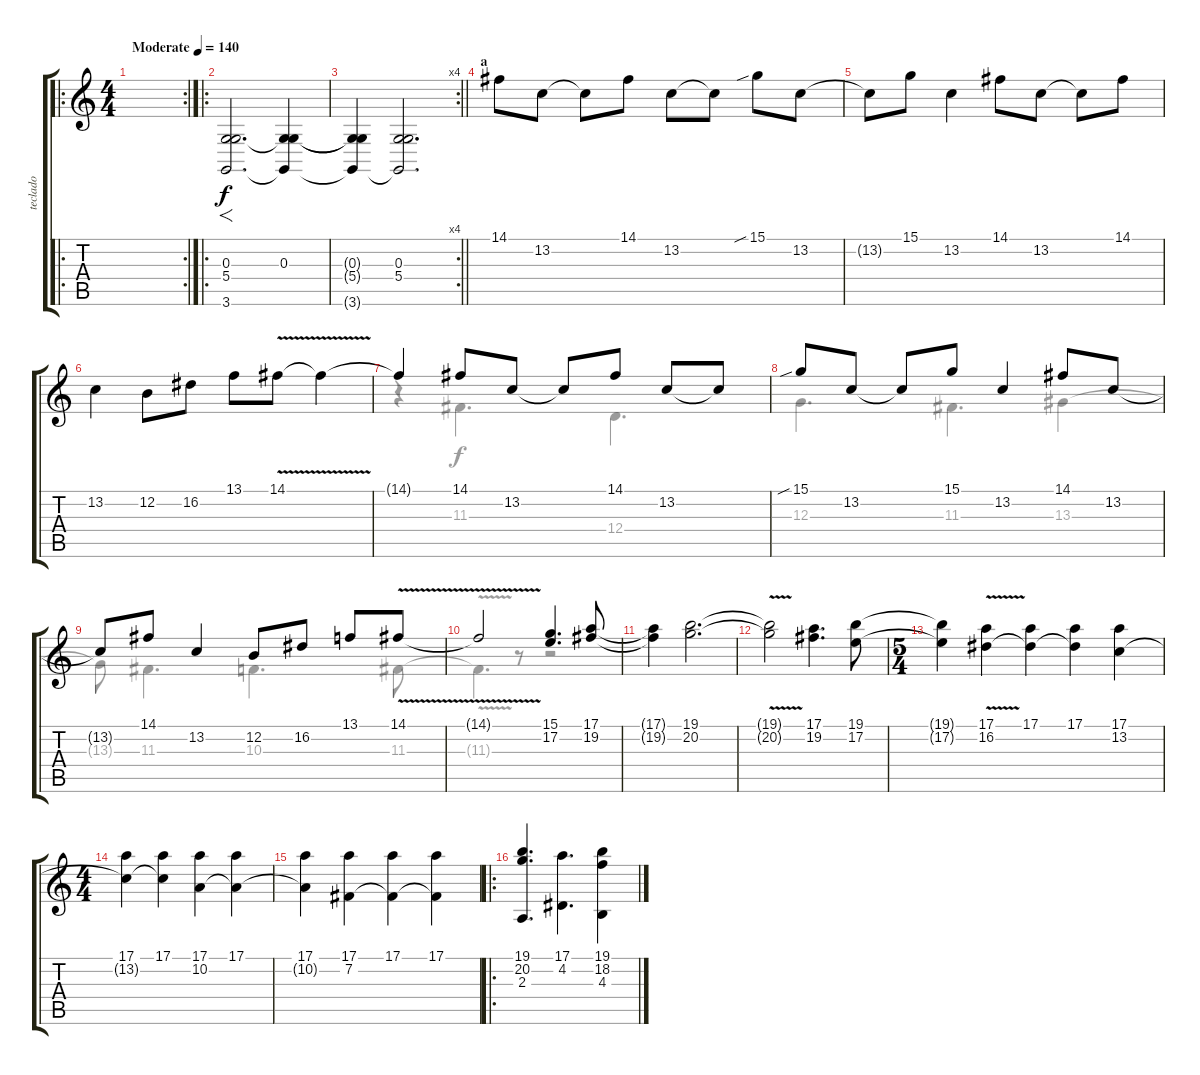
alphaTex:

\track ("teclado" "teclado") {instrument lead2sawtooth}
\staff {score tabs}
\tuning (E4 B3 G3 D3 A2 E2) {hide}
\voice
\ro
\rc 2
\ts (4 4)
\tempo (140 "Moderate")
\clef g2
\ks c
|
\ro
(0.3 5.4 3.6).2{f d volume 16 balance 3 instrument pad2warm} (0.3 5.4{t} 3.6{t}).4 |
\rc 4
\barLineRight lightlight
(0.3{t} 5.4{t} 3.6{t}).4{balance 12} (0.3 5.4 3.6{t}).2{d} |
\section ("" "a")
14.1.8{instrument lead2sawtooth} 13.2.8 13.2{t}.8 14.1.8 13.2.8 13.2{t}.8 15.1{sib}.8 13.2.8 |
13.2{t}.8 15.1.8 13.2.4 14.1.8 13.2.8 13.2{t}.8 14.1.8 |
13.2.4 12.2.8 16.2.8 13.1.8 14.1{v}.8 14.1{t}.4 |
14.1{t}.4 14.1.8 13.2.8 13.2{t}.8 14.1.8 13.2.8 13.2{t}.8 |
15.1{sib}.8 13.2.8 13.2{t}.8 15.1.8 13.2.4 14.1.8 13.2.8 |
13.2{t}.8 14.1.8 13.2.4 12.2.8 16.2.8 13.1.8 14.1{v}.8 |
14.1{t}.2 (15.1 17.2).4{d} (17.1 19.2).8 |
(17.1{t} 19.2{t}).4 (19.1 20.2).2{d} |
(19.1{v t} 20.2{t}).2 (17.1 19.2).4{d} (19.1 17.2).8 |
\ts (5 4)
(19.1{t} 17.2{t}).4 (17.1{v} 16.2).4 (17.1 16.2{t}).4 (17.1 16.2{t}).4 (17.1 13.2).4 |
\ts (4 4)
(17.1 13.2{t}).4 (17.1 13.2{t}).4 (17.1 10.2).4 (17.1 10.2{t}).4 |
(17.1 10.2{t}).4 (17.1 7.2).4 (17.1 7.2{t}).4 (17.1 7.2{t}).4 |
\ro
(19.1 20.2 2.3).4{d instrument synthstrings2} (17.1 4.2).4{d} (19.1 18.2 4.3).4
\voice
\clef g2
\ottava regular
\simile none
\ks c
|
|
\barLineRight lightlight
|
|
|
|
r.4 11.3.4{d} 12.4.4{d} |
12.3.4{d} 11.3.4{d} 13.3.4 |
13.3{t}.8 11.3.4{d} 10.3.4{d} 11.3.8 |
11.3{v t}.4{d} r.8 r.2 |
|
|
|
|
|
